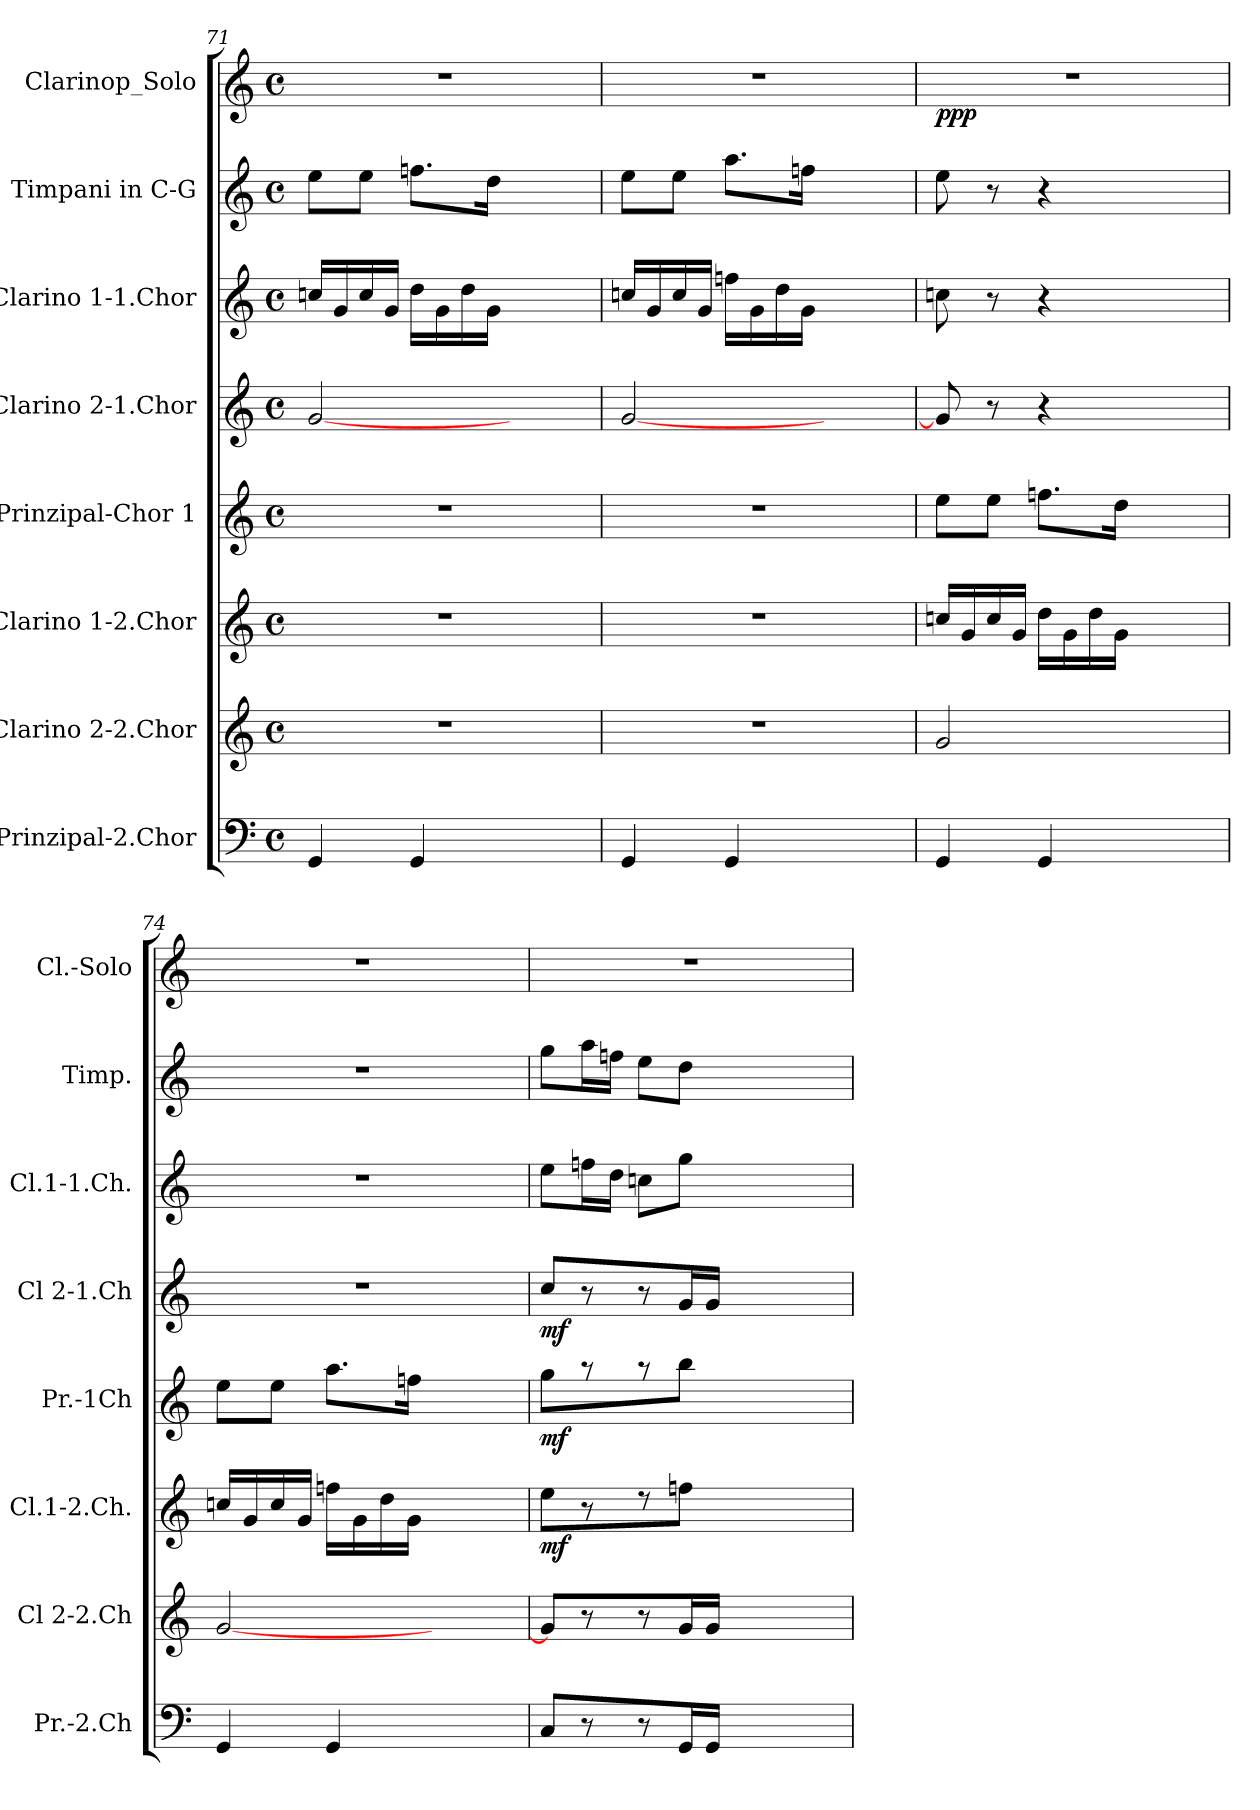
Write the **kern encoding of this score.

**kern	**kern	**kern	**dynam	**kern	**dynam	**kern	**dynam	**kern	**kern	**kern	**dynam
*part8	*part7	*part6	*part6	*part5	*part5	*part4	*part4	*part3	*part2	*part1	*part1
*staff8	*staff7	*staff6	*staff6	*staff5	*staff5	*staff4	*staff4	*staff3	*staff2	*staff1	*staff1
*I"Prinzipal-2.Chor	*I"Clarino 2-2.Chor	*I"Clarino 1-2.Chor	*	*I"Prinzipal-Chor 1	*	*I"Clarino 2-1.Chor	*	*I"Clarino 1-1.Chor	*I"Timpani in C-G	*I"Clarinop_Solo	*
*I'Pr.-2.Ch	*I'Cl 2-2.Ch	*I'Cl.1-2.Ch.	*	*I'Pr.-1Ch	*	*I'Cl 2-1.Ch	*	*I'Cl.1-1.Ch.	*I'Timp.	*I'Cl.-Solo	*
!!LO:LB:g=z
*clefF4	*clefG2	*clefG2	*	*clefG2	*	*clefG2	*	*clefG2	*clefG2	*clefG2	*
*	*	*ITrd1c2	*	*ITrd1c2	*	*	*	*ITrd1c2	*ITrd1c2	*	*
*M4/4	*M4/4	*M4/4	*	*M4/4	*	*M4/4	*	*M4/4	*M4/4	*M4/4	*
*met(c)	*met(c)	*met(c)	*	*met(c)	*	*met(c)	*	*met(c)	*met(c)	*met(c)	*
=71	=71	=71	=71	=71	=71	=71	=71	=71	=71	=71	=71
4GG	1r	1r	.	1r	.	[2g	.	16b-LL	8ddL	1r	.
.	.	.	.	.	.	.	.	16f	.	.	.
.	.	.	.	.	.	.	.	16b-	8ddJ	.	.
.	.	.	.	.	.	.	.	16fJJ	.	.	.
4GG	.	.	.	.	.	.	.	16ccLL	8.ee-L	.	.
.	.	.	.	.	.	.	.	16f	.	.	.
.	.	.	.	.	.	.	.	16cc	.	.	.
.	.	.	.	.	.	.	.	16fJJ	16ccJk	.	.
2ryy	.	.	.	.	.	2ryy	.	2ryy	2ryy	.	.
=72	=72	=72	=72	=72	=72	=72	=72	=72	=72	=72	=72
4GG	1r	1r	.	1r	.	[2g	.	16b-LL	8ddL	1r	.
.	.	.	.	.	.	.	.	16f	.	.	.
.	.	.	.	.	.	.	.	16b-	8ddJ	.	.
.	.	.	.	.	.	.	.	16fJJ	.	.	.
4GG	.	.	.	.	.	.	.	16ee-LL	8.ggL	.	.
.	.	.	.	.	.	.	.	16f	.	.	.
.	.	.	.	.	.	.	.	16cc	.	.	.
.	.	.	.	.	.	.	.	16fJJ	16ee-Jk	.	.
2ryy	.	.	.	.	.	2ryy	.	2ryy	2ryy	.	.
=73	=73	=73	=73	=73	=73	=73	=73	=73	=73	=73	=73
!	!	!	!	!	!	!	!	!	!	!	!LO:DY:b
!	!	!	!	!	!	!	!	!	!	!	!LO:DY:n=1:b
!	!	!	!	!	!	!	!	!	!	!	!LO:DY:n=2:b
4GG	2g	16b-LL	.	8ddL	.	8g]	.	8b-	8dd	1r	p p p
.	.	16f	.	.	.	.	.	.	.	.	.
.	.	16b-	.	8ddJ	.	8r	.	8r	8r	.	.
.	.	16fJJ	.	.	.	.	.	.	.	.	.
4GG	.	16ccLL	.	8.ee-L	.	4r	.	4r	4r	.	.
.	.	16f	.	.	.	.	.	.	.	.	.
.	.	16cc	.	.	.	.	.	.	.	.	.
.	.	16fJJ	.	16ccJk	.	.	.	.	.	.	.
2ryy	2ryy	2ryy	.	2ryy	.	2ryy	.	2ryy	2ryy	.	.
!!LO:LB:g=z
=74	=74	=74	=74	=74	=74	=74	=74	=74	=74	=74	=74
4GG	[2g	16b-LL	.	8ddL	.	1r	.	1r	1r	1r	.
.	.	16f	.	.	.	.	.	.	.	.	.
.	.	16b-	.	8ddJ	.	.	.	.	.	.	.
.	.	16fJJ	.	.	.	.	.	.	.	.	.
4GG	.	16ee-LL	.	8.ggL	.	.	.	.	.	.	.
.	.	16f	.	.	.	.	.	.	.	.	.
.	.	16cc	.	.	.	.	.	.	.	.	.
.	.	16fJJ	.	16ee-Jk	.	.	.	.	.	.	.
2ryy	2ryy	2ryy	.	2ryy	.	.	.	.	.	.	.
=75	=75	=75	=75	=75	=75	=75	=75	=75	=75	=75	=75
!	!	!	!LO:DY:b	!	!LO:DY:b	!	!LO:DY:b	!	!	!	!
*	*	*	*	*	*	*	*	*	*	*^	*
8CL	8gL]	8ddL	mf	8ffL	mf	8ccL	mf	8ddL	8ffL	1r	4.ryy	.
8r	8r	8r	.	8r	.	8r	.	16ee-L	16ggL	.	.	.
.	.	.	.	.	.	.	.	16ccJJ	16ee-JJ	.	.	.
8r	8r	8r	.	8r	.	8r	.	8b-L	8ddL	.	.	.
!	!	!	!	!	!	!	!	!	!	!	!	!LO:DY:b
!	!	!	!	!	!	!	!	!	!	!	!	!LO:DY:n=1:b
!	!	!	!	!	!	!	!	!	!	!	!	!LO:DY:n=2:b
!	!	!	!	!	!	!	!	!	!	!	!	!LO:DY:n=3:b
16GGL	16gL	8ee-J	.	8aaJ	.	16gL	.	8ffJ	8ccJ	.	2ryy	mf mf mf mf
16GGJJ	16gJJ	.	.	.	.	16gJJ	.	.	.	.	.	.
2ryy	2ryy	2ryy	.	2ryy	.	2ryy	.	2ryy	2ryy	.	.	.
.	.	.	.	.	.	.	.	.	.	.	8ryy	.
*	*	*	*	*	*	*	*	*	*	*v	*v	*
=	=	=	=	=	=	=	=	=	=	=	=
*-	*-	*-	*-	*-	*-	*-	*-	*-	*-	*-	*-
